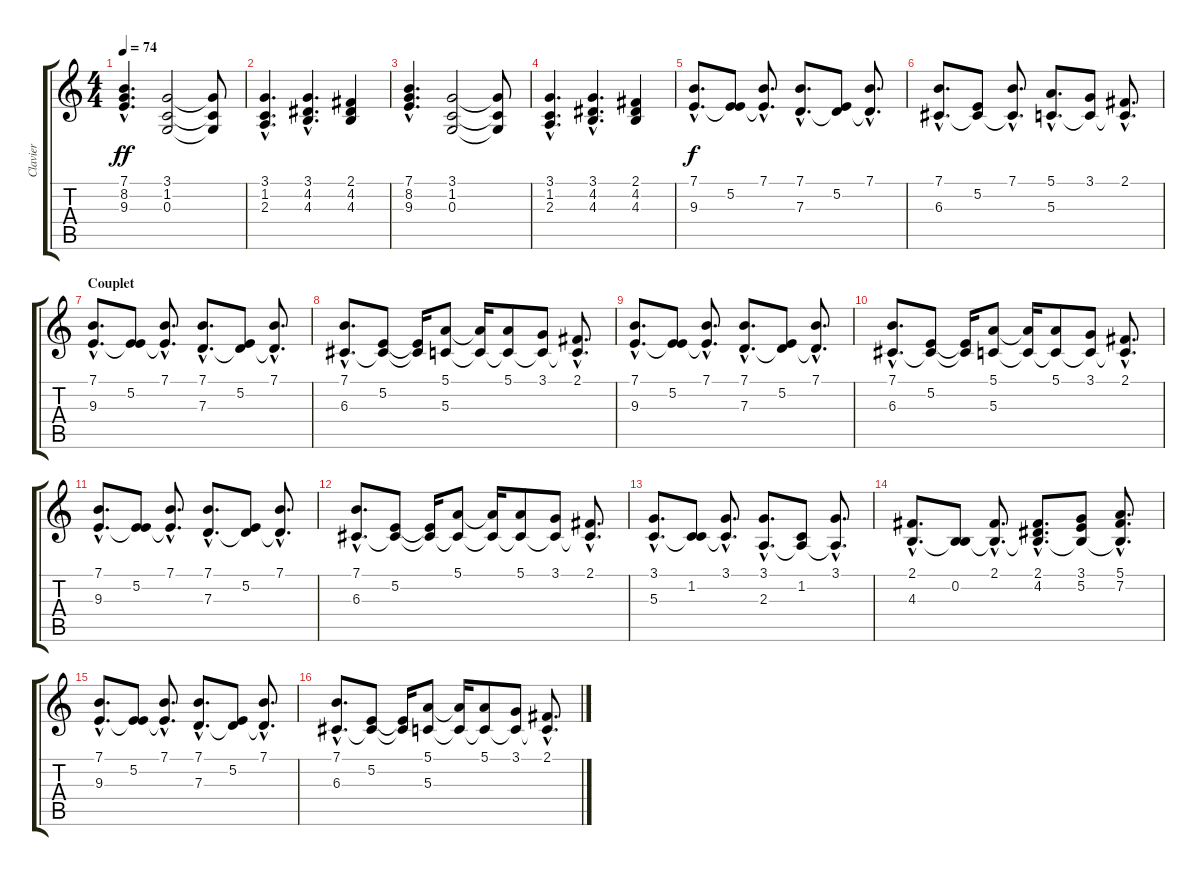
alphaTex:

\track ("Clavier" "Clavier") {instrument electricpiano1}
\staff {score tabs}
\tuning (E4 B3 G3 D3 A2 E2) {hide}
\ts (4 4)
\tempo 74
\clef g2
\ks c
(7.1{hac} 8.2{hac} 9.3{hac}).4{d dy ff} (3.1 1.2 0.3).2 (3.1{t} 1.2{t} 0.3{t}).8 |
(3.1{hac} 1.2{hac} 2.3{hac}).4{d} (3.1{hac} 4.2{hac} 4.3{hac}).4{d} (2.1 4.2 4.3).4 |
(7.1{hac} 8.2{hac} 9.3{hac}).4{d} (3.1 1.2 0.3).2 (3.1{t} 1.2{t} 0.3{t}).8 |
(3.1{hac} 1.2{hac} 2.3{hac}).4{d} (3.1{hac} 4.2{hac} 4.3{hac}).4{d} (2.1 4.2 4.3).4 |
(7.1{hac} 9.3{hac}).8{d dy f} (5.2 9.3{t}).8 (7.1{hac} 9.3{hac t}).8{d} (7.1{hac} 7.3{hac}).8{d} (5.2 7.3{t}).8 (7.1{hac} 7.3{hac t}).8{d} |
(7.1{hac} 6.3{hac}).8{d} (5.2 6.3{t}).8 (7.1{hac} 6.3{hac t}).8{d} (5.1{hac} 5.3{hac}).8{d} (3.1 5.3{t}).8 (2.1{hac} 5.3{hac t}).8{d} |
\section ("" "Couplet")
(7.1{hac} 9.3{hac}).8{d} (5.2 9.3{t}).8 (7.1{hac} 9.3{hac t}).8{d} (7.1{hac} 7.3{hac}).8{d} (5.2 7.3{t}).8 (7.1{hac} 7.3{hac t}).8{d} |
(7.1{hac} 6.3{hac}).8{d} (5.2 6.3{t}).8 (5.2{t} 6.3{t}).16 (5.1 5.3).8 (5.1{t} 5.3{t}).16 (5.1 5.3{t}).8 (3.1 5.3{t}).8 (2.1{hac} 5.3{hac t}).8{d} |
(7.1{hac} 9.3{hac}).8{d} (5.2 9.3{t}).8 (7.1{hac} 9.3{hac t}).8{d} (7.1{hac} 7.3{hac}).8{d} (5.2 7.3{t}).8 (7.1{hac} 7.3{hac t}).8{d} |
(7.1{hac} 6.3{hac}).8{d} (5.2 6.3{t}).8 (5.2{t} 6.3{t}).16 (5.1 5.3).8 (5.1{t} 5.3{t}).16 (5.1 5.3{t}).8 (3.1 5.3{t}).8 (2.1{hac} 5.3{hac t}).8{d} |
(7.1{hac} 9.3{hac}).8{d} (5.2 9.3{t}).8 (7.1{hac} 9.3{hac t}).8{d} (7.1{hac} 7.3{hac}).8{d} (5.2 7.3{t}).8 (7.1{hac} 7.3{hac t}).8{d} |
(7.1{hac} 6.3{hac}).8{d} (5.2 6.3{t}).8 (5.2{t} 6.3{t}).16 (5.1 6.3{t}).8 (5.1{t} 6.3{t}).16 (5.1 6.3{t}).8 (3.1 6.3{t}).8 (2.1{hac} 6.3{hac t}).8{d} |
(3.1{hac} 5.3{hac}).8{d} (1.2 5.3{t}).8 (3.1{hac} 5.3{hac t}).8{d} (3.1{hac} 2.3{hac}).8{d} (1.2 2.3{t}).8 (3.1{hac} 2.3{hac t}).8{d} |
(2.1{hac} 4.3{hac}).8{d} (0.2 4.3{t}).8 (2.1{hac} 4.3{hac t}).8{d} (2.1{hac} 4.2{hac} 4.3{hac t}).8{d} (3.1 5.2 4.3{t}).8 (5.1{hac} 7.2{hac} 4.3{hac t}).8{d} |
(7.1{hac} 9.3{hac}).8{d} (5.2 9.3{t}).8 (7.1{hac} 9.3{hac t}).8{d} (7.1{hac} 7.3{hac}).8{d} (5.2 7.3{t}).8 (7.1{hac} 7.3{hac t}).8{d} |
(7.1{hac} 6.3{hac}).8{d} (5.2 6.3{t}).8 (5.2{t} 6.3{t}).16 (5.1 5.3).8 (5.1{t} 5.3{t}).16 (5.1 5.3{t}).8 (3.1 5.3{t}).8 (2.1{hac} 5.3{hac t}).8{d}
